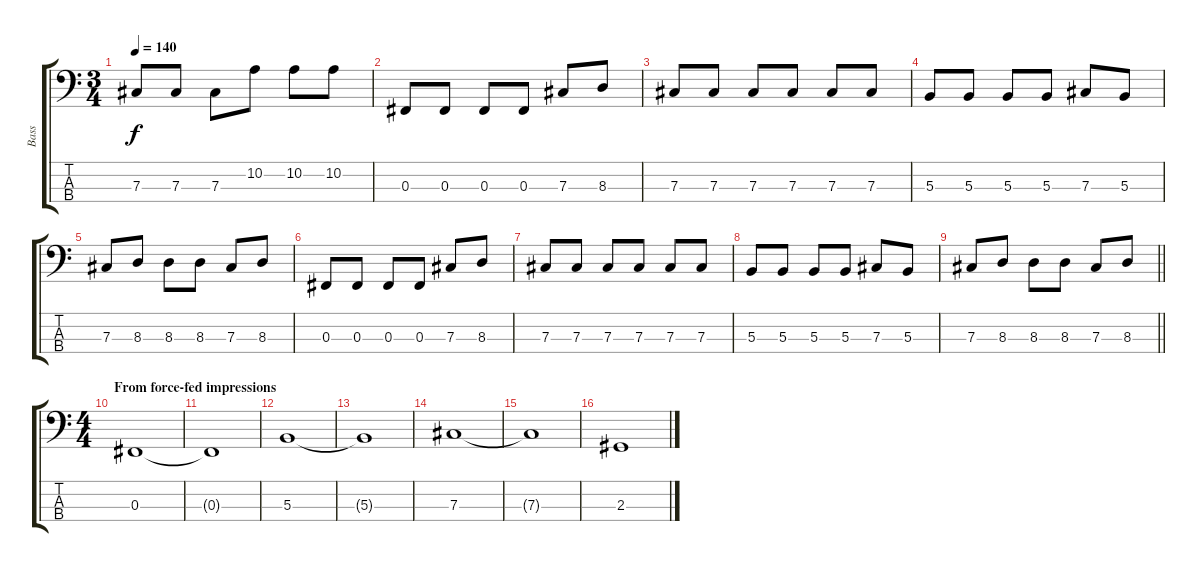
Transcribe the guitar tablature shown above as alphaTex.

\track ("Bass" "Bass") {instrument electricbassfinger}
\staff {score tabs}
\tuning (E2 B1 Gb1 Db1) {hide}
\ts (3 4)
\tempo 140
\clef f4
\ks c
7.3.8{dy f} 7.3.8 7.3.8 10.2.8 10.2.8 10.2.8 |
0.3.8 0.3.8 0.3.8 0.3.8 7.3.8 8.3.8 |
7.3.8 7.3.8 7.3.8 7.3.8 7.3.8 7.3.8 |
5.3.8 5.3.8 5.3.8 5.3.8 7.3.8 5.3.8 |
7.3.8 8.3.8 8.3.8 8.3.8 7.3.8 8.3.8 |
0.3.8 0.3.8 0.3.8 0.3.8 7.3.8 8.3.8 |
7.3.8 7.3.8 7.3.8 7.3.8 7.3.8 7.3.8 |
5.3.8 5.3.8 5.3.8 5.3.8 7.3.8 5.3.8 |
\barLineRight lightlight
7.3.8 8.3.8 8.3.8 8.3.8 7.3.8 8.3.8 |
\ts (4 4)
\section ("" "From force-fed impressions")
0.3.1 |
0.3{t}.1 |
5.3.1 |
5.3{t}.1 |
7.3.1 |
7.3{t}.1 |
2.3.1
